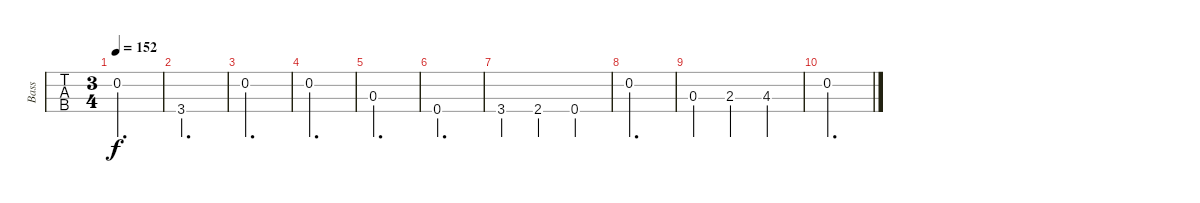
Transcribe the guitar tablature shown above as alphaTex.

\track ("Bass" "Bass") {instrument electricbassfinger bank 177}
\staff {tabs}
\tuning (G2 D2 A1 E1) {hide}
\ts (3 4)
\tempo 152
\clef f4
\ks c
0.2.2{d dy f} |
3.4.2{d} |
0.2.2{d} |
0.2.2{d} |
0.3.2{d} |
0.4.2{d} |
3.4.4 2.4.4 0.4.4 |
0.2.2{d} |
0.3.4 2.3.4 4.3.4 |
0.2.2{d}
